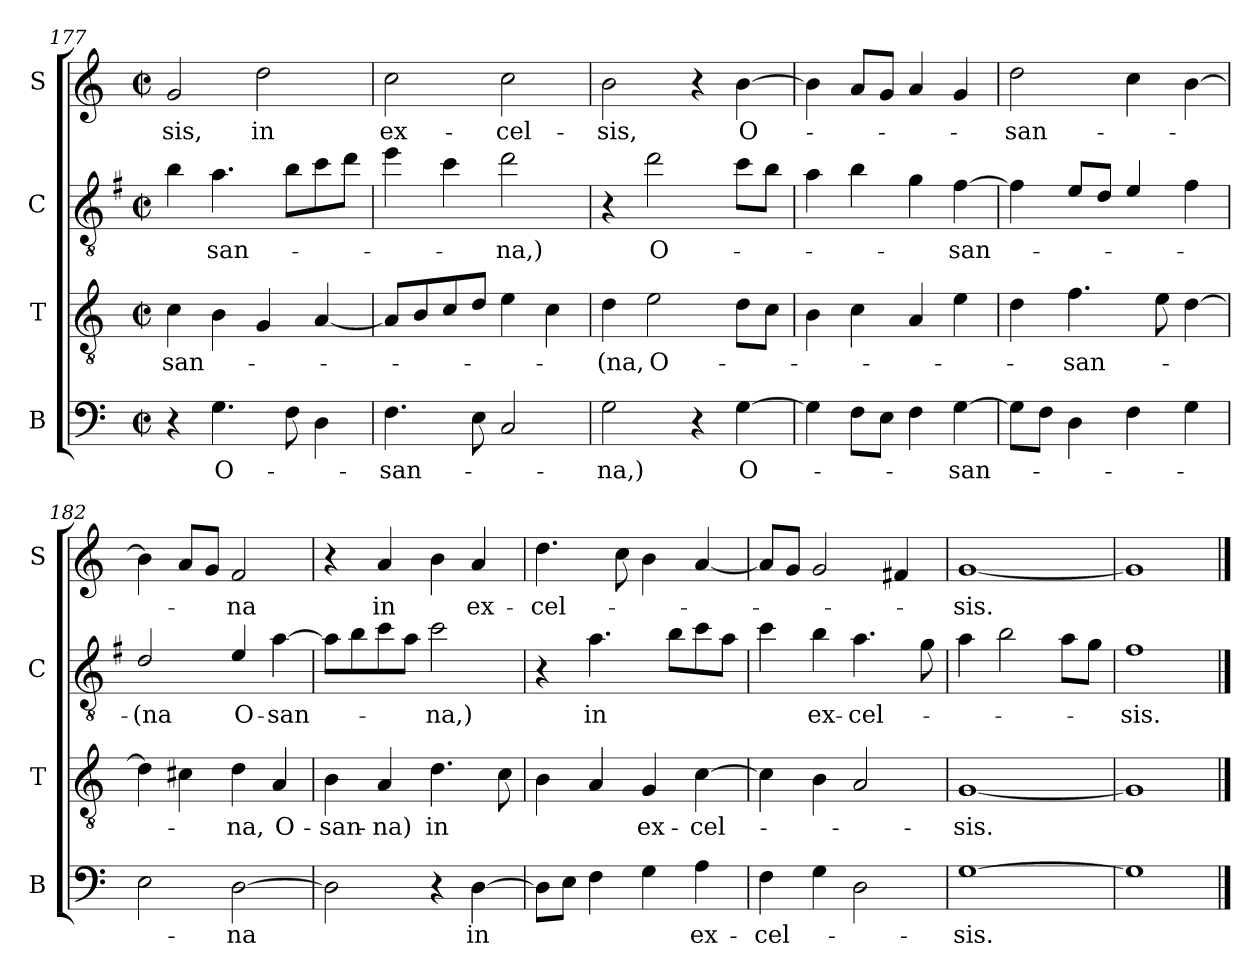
**kern	**text	**kern	**text	**kern	**text	**kern	**text
*part4	*part4	*part3	*part3	*part2	*part2	*part1	*part1
*staff4	*staff4	*staff3	*staff3	*staff2	*staff2	*staff1	*staff1
*I"B	*	*I"T	*	*I"C	*	*I"S	*
*I'B	*	*I'T	*	*I'C	*	*I'S	*
*clefF4	*	*clefGv2	*	*clefGv2	*	*clefG2	*
*	*	*	*	*ITrd4c7	*	*	*
*k[]	*	*k[]	*	*k[]	*	*k[]	*
*M2/2	*	*M2/2	*	*M2/2	*	*M2/2	*
*met(c|)	*	*met(c|)	*	*met(c|)	*	*met(c|)	*
=177	=177	=177	=177	=177	=177	=177	=177
!	!	!	!LO:LY:b	!	!	!	!LO:LY:b
4r	.	4c\	-san-	4e\	.	2g/	-sis,
!	!LO:LY:b	!	!	!	!LO:LY:b	!	!
4.G\	O-	4B\	.	4.d\	-san-	.	.
!	!	!	!	!	!	!	!LO:LY:b
.	.	4G/	.	.	.	2dd\	in
8F\	.	.	.	8e\L	.	.	.
4D\	.	[4A/	.	8f\	.	.	.
.	.	.	.	8g\J	.	.	.
!!LO:PB:g=z
=178	=178	=178	=178	=178	=178	=178	=178
!	!LO:LY:b	!	!	!	!	!	!LO:LY:b
4.F\	-san-	8A/L]	.	4a\	.	2cc\	ex-
.	.	8B/	.	.	.	.	.
.	.	8c/	.	4f\	.	.	.
8E\	.	8d/J	.	.	.	.	.
!	!	!	!	!	!LO:LY:b	!	!LO:LY:b
2C/	.	4e\	.	2g\	-na,)	2cc\	-cel-
.	.	4c\	.	.	.	.	.
=179	=179	=179	=179	=179	=179	=179	=179
!	!LO:LY:b	!	!LO:LY:b	!	!	!	!LO:LY:b
2G\	-na,)	4d\	-(na,	4r	.	2b\	-sis,
!	!	!	!LO:LY:b	!	!LO:LY:b	!	!
.	.	2e\	O-	2g\	O-	.	.
4r	.	.	.	.	.	4r	.
!	!LO:LY:b	!	!	!	!	!	!LO:LY:b
[4G\	O-	8d\L	.	8f\L	.	[4b\	O-
.	.	8c\J	.	8e\J	.	.	.
=180	=180	=180	=180	=180	=180	=180	=180
4G\]	.	4B\	.	4d\	.	4b\]	.
8F\L	.	4c\	.	4e\	.	8a/L	.
8E\J	.	.	.	.	.	8g/J	.
4F\	.	4A/	.	4c\	.	4a/	.
!	!LO:LY:b	!	!	!	!LO:LY:b	!	!
[4G\	-san-	4e\	.	[4B\	-san-	4g/	.
=181	=181	=181	=181	=181	=181	=181	=181
!	!	!	!	!	!	!	!LO:LY:b
8G\L]	.	4d\	.	4B\]	.	2dd\	-san-
8F\J	.	.	.	.	.	.	.
!	!	!	!LO:LY:b	!	!	!	!
4D\	.	4.f\	-san-	8A/L	.	.	.
.	.	.	.	8G/J	.	.	.
4F\	.	.	.	4A/	.	4cc\	.
.	.	8e\	.	.	.	.	.
4G\	.	[4d\	.	4B\	.	[4b\	.
=182	=182	=182	=182	=182	=182	=182	=182
!	!	!	!	!	!LO:LY:b	!	!
2E\	.	4d\]	.	2G/	-(na	4b\]	.
.	.	4c#X\	.	.	.	8a/L	.
.	.	.	.	.	.	8g/J	.
!	!LO:LY:b	!	!LO:LY:b	!	!LO:LY:b	!	!LO:LY:b
[2D\	-na	4d\	na,	4A/	O-	2f/	-na
!	!	!	!LO:LY:b	!	!LO:LY:b	!	!
.	.	4A/	O-	[4d\	-san-	.	.
!!LO:LB:g=z
=183	=183	=183	=183	=183	=183	=183	=183
!	!	!	!LO:LY:b	!	!	!	!
2D\]	.	4B\	-san-	8d\L]	.	4r	.
.	.	.	.	8e\	.	.	.
!	!	!	!LO:LY:b	!	!	!	!LO:LY:b
.	.	4A/	-na)	8f\	.	4a/	in
.	.	.	.	8d\J	.	.	.
!	!	!	!LO:LY:b	!	!LO:LY:b	!	!
4r	.	4.d\	in	2f\	-na,)	4b\	.
!	!LO:LY:b	!	!	!	!	!	!LO:LY:b
[4D\	in	.	.	.	.	4a/	ex-
.	.	8c\	.	.	.	.	.
=184	=184	=184	=184	=184	=184	=184	=184
!	!	!	!	!	!	!	!LO:LY:b
8D\L]	.	4B\	.	4r	.	4.dd\	-cel-
8E\J	.	.	.	.	.	.	.
!	!	!	!	!	!LO:LY:b	!	!
4F\	.	4A/	.	4.d\	in	.	.
.	.	.	.	.	.	8cc\	.
!	!	!	!LO:LY:b	!	!	!	!
4G\	.	4G/	ex-	.	.	4b\	.
.	.	.	.	8e\L	.	.	.
!	!LO:LY:b	!	!LO:LY:b	!	!	!	!
4A\	ex-	[4c\	-cel-	8f\	.	[4a/	.
.	.	.	.	8d\J	.	.	.
=185	=185	=185	=185	=185	=185	=185	=185
!	!LO:LY:b	!	!	!	!	!	!
4F\	-cel-	4c\]	.	4f\	.	8a/L]	.
.	.	.	.	.	.	8g/J	.
!	!	!	!	!	!LO:LY:b	!	!
4G\	.	4B\	.	4e\	ex-	2g/	.
!	!	!	!	!	!LO:LY:b	!	!
2D\	.	2A/	.	4.d\	-cel-	.	.
.	.	.	.	.	.	4f#X/	.
.	.	.	.	8c\	.	.	.
=186	=186	=186	=186	=186	=186	=186	=186
*	*	*	*	*	*	*MM128	*
!	!LO:LY:b	!	!LO:LY:b	!	!	!	!LO:LY:b
[1G	-sis.	[1G	-sis.	4d\	.	[1g	sis.
.	.	.	.	2e\	.	.	.
.	.	.	.	8d\L	.	.	.
.	.	.	.	8c\J	.	.	.
=187	=187	=187	=187	=187	=187	=187	=187
!	!	!	!	!	!LO:LY:b	!	!
1G]	.	1G]	.	1B	-sis.	1g]	.
==	==	==	==	==	==	==	==
*-	*-	*-	*-	*-	*-	*-	*-
